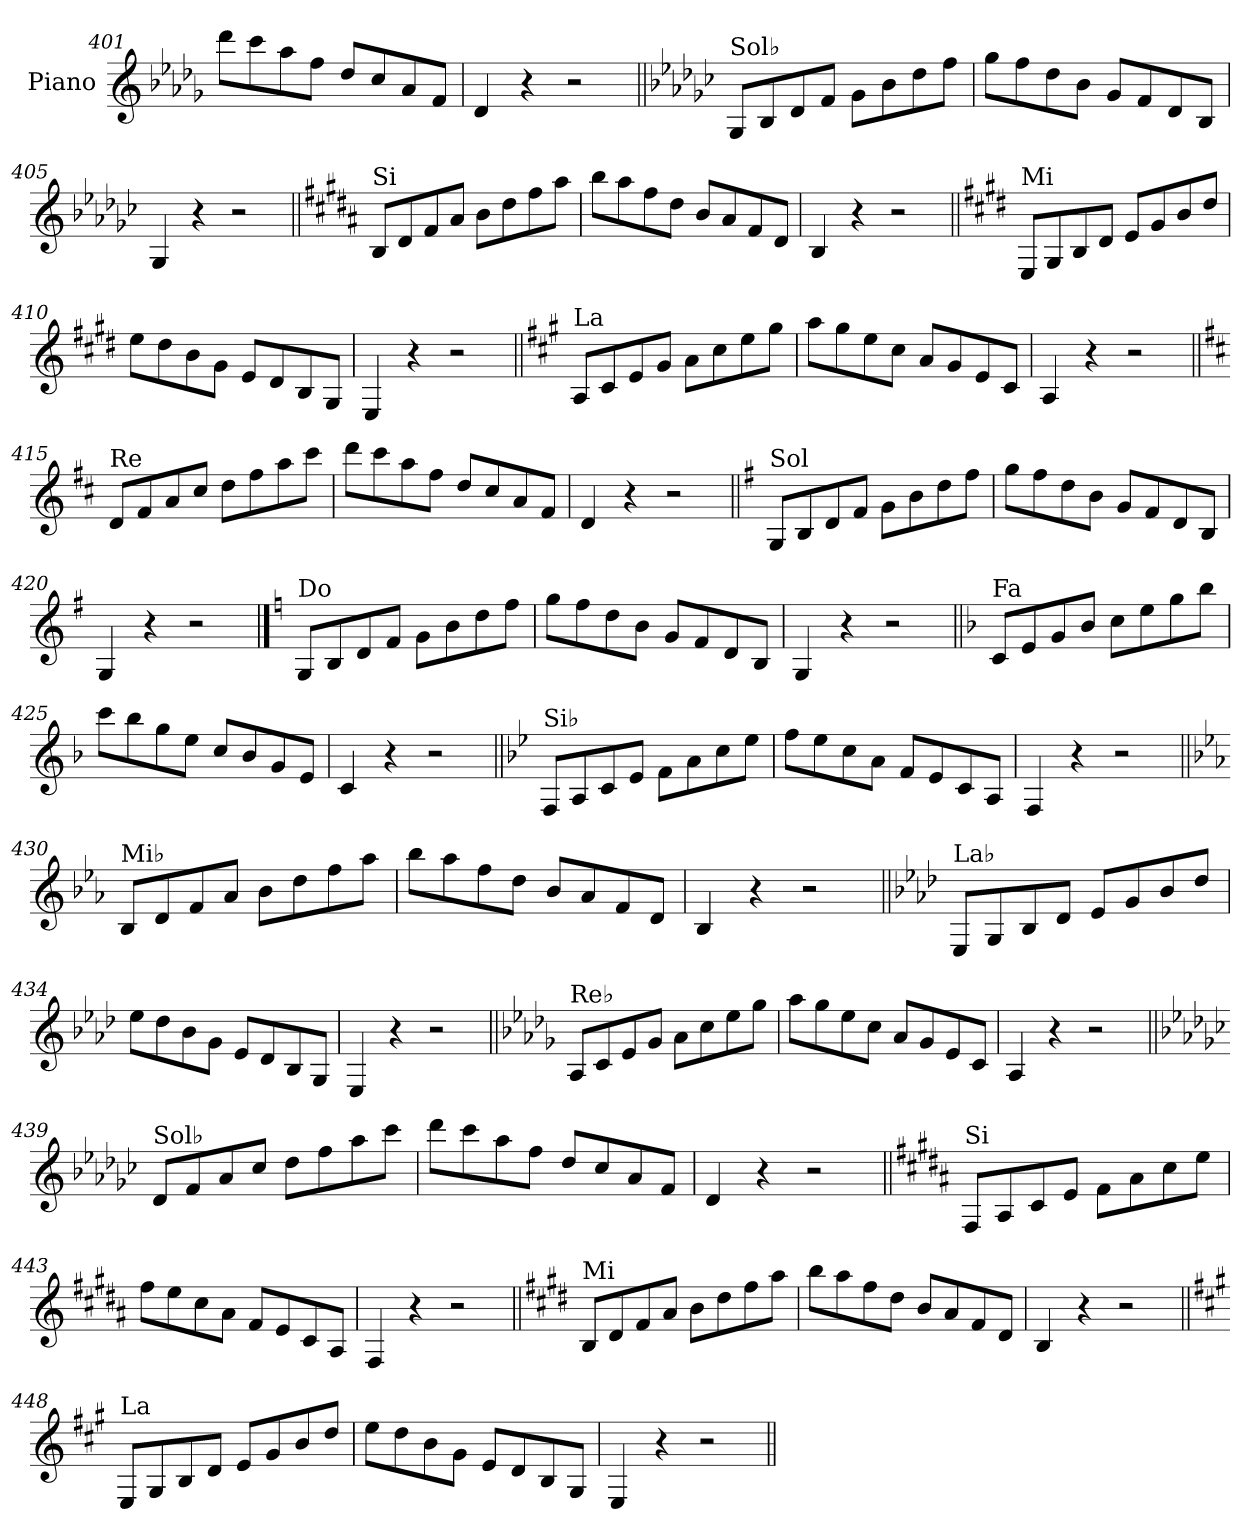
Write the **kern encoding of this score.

**kern
*part1
*staff1
*I"Piano
*I'Pno.
*clefG2
*k[b-e-a-d-g-]
=401
8ddd-\L
8ccc\
8aa-\
8ff\J
8dd-/L
8cc/
8a-/
8f/J
=402
4d-/
4r
2r
!!LO:LB:g=z
=403||
*k[b-e-a-d-g-c-]
!LO:TX:a:t=Sol♭
8G-/L
8B-/
8d-/
8f/J
8g-\L
8b-\
8dd-\
8ff\J
=404
8gg-\L
8ff\
8dd-\
8b-\J
8g-/L
8f/
8d-/
8B-/J
=405
4G-/
4r
2r
=406||
*k[f#c#g#d#a#]
!LO:TX:a:t=Si
8B/L
8d#/
8f#/
8a#/J
8b\L
8dd#\
8ff#\
8aa#\J
=407
8bb\L
8aa#\
8ff#\
8dd#\J
8b/L
8a#/
8f#/
8d#/J
=408
4B/
4r
2r
!!LO:LB:g=z
=409||
*k[f#c#g#d#]
!LO:TX:a:t=Mi
8E/L
8G#/
8B/
8d#/J
8e/L
8g#/
8b/
8dd#/J
=410
8ee\L
8dd#\
8b\
8g#\J
8e/L
8d#/
8B/
8G#/J
=411
4E/
4r
2r
=412||
*k[f#c#g#]
!LO:TX:a:t=La
8A/L
8c#/
8e/
8g#/J
8a\L
8cc#\
8ee\
8gg#\J
=413
8aa\L
8gg#\
8ee\
8cc#\J
8a/L
8g#/
8e/
8c#/J
=414
4A/
4r
2r
!!LO:LB:g=z
=415||
*k[f#c#]
!LO:TX:a:t=Re
8d/L
8f#/
8a/
8cc#/J
8dd\L
8ff#\
8aa\
8ccc#\J
=416
8ddd\L
8ccc#\
8aa\
8ff#\J
8dd/L
8cc#/
8a/
8f#/J
=417
4d/
4r
2r
=418||
*k[f#]
!LO:TX:a:t=Sol
8G/L
8B/
8d/
8f#/J
8g\L
8b\
8dd\
8ff#\J
=419
8gg\L
8ff#\
8dd\
8b\J
8g/L
8f#/
8d/
8B/J
=420
4G/
4r
2r
!!LO:PB:g=z
==421
*k[]
!LO:TX:a:t=Do
8G/L
8B/
8d/
8f/J
8g\L
8b\
8dd\
8ff\J
=422
8gg\L
8ff\
8dd\
8b\J
8g/L
8f/
8d/
8B/J
=423
4G/
4r
2r
=424||
*k[b-]
!LO:TX:a:t=Fa
8c/L
8e/
8g/
8b-/J
8cc\L
8ee\
8gg\
8bb-\J
=425
8ccc\L
8bb-\
8gg\
8ee\J
8cc/L
8b-/
8g/
8e/J
=426
4c/
4r
2r
!!LO:LB:g=z
=427||
*k[b-e-]
!LO:TX:a:t=Si♭
8F/L
8A/
8c/
8e-/J
8f\L
8a\
8cc\
8ee-\J
=428
8ff\L
8ee-\
8cc\
8a\J
8f/L
8e-/
8c/
8A/J
=429
4F/
4r
2r
=430||
*k[b-e-a-]
!LO:TX:a:t=Mi♭
8B-/L
8d/
8f/
8a-/J
8b-\L
8dd\
8ff\
8aa-\J
=431
8bb-\L
8aa-\
8ff\
8dd\J
8b-/L
8a-/
8f/
8d/J
=432
4B-/
4r
2r
!!LO:LB:g=z
=433||
*k[b-e-a-d-]
!LO:TX:a:t=La♭
8E-/L
8G/
8B-/
8d-/J
8e-/L
8g/
8b-/
8dd-/J
=434
8ee-\L
8dd-\
8b-\
8g\J
8e-/L
8d-/
8B-/
8G/J
=435
4E-/
4r
2r
=436||
*k[b-e-a-d-g-]
!LO:TX:a:t=Re♭
8A-/L
8c/
8e-/
8g-/J
8a-\L
8cc\
8ee-\
8gg-\J
=437
8aa-\L
8gg-\
8ee-\
8cc\J
8a-/L
8g-/
8e-/
8c/J
=438
4A-/
4r
2r
!!LO:LB:g=z
=439||
*k[b-e-a-d-g-c-]
!LO:TX:a:t=Sol♭
8d-/L
8f/
8a-/
8cc-/J
8dd-\L
8ff\
8aa-\
8ccc-\J
=440
8ddd-\L
8ccc-\
8aa-\
8ff\J
8dd-/L
8cc-/
8a-/
8f/J
=441
4d-/
4r
2r
=442||
*k[f#c#g#d#a#]
!LO:TX:a:t=Si
8F#/L
8A#/
8c#/
8e/J
8f#\L
8a#\
8cc#\
8ee\J
=443
8ff#\L
8ee\
8cc#\
8a#\J
8f#/L
8e/
8c#/
8A#/J
=444
4F#/
4r
2r
!!LO:LB:g=z
=445||
*k[f#c#g#d#]
!LO:TX:a:t=Mi
8B/L
8d#/
8f#/
8a/J
8b\L
8dd#\
8ff#\
8aa\J
=446
8bb\L
8aa\
8ff#\
8dd#\J
8b/L
8a/
8f#/
8d#/J
=447
4B/
4r
2r
=448||
*k[f#c#g#]
!LO:TX:a:t=La
8E/L
8G#/
8B/
8d/J
8e/L
8g#/
8b/
8dd/J
=449
8ee\L
8dd\
8b\
8g#\J
8e/L
8d/
8B/
8G#/J
=450
4E/
4r
2r
=||
*-
